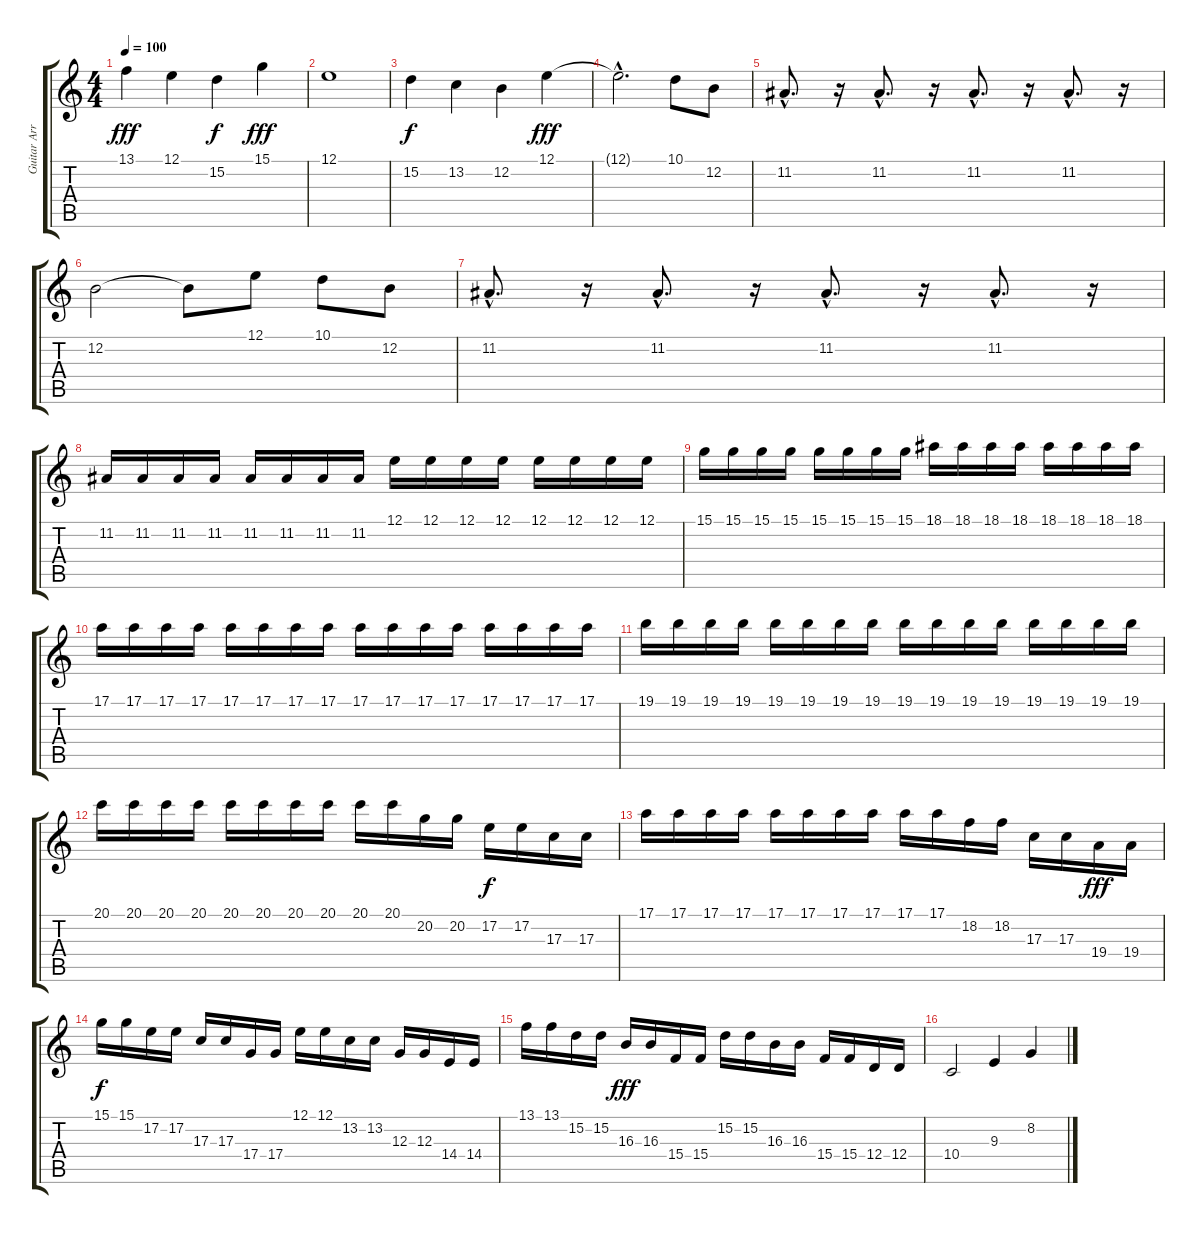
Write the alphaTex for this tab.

\track ("Guitar Arrangement" "Guitar Arr") {instrument violin}
\staff {score tabs}
\tuning (E4 B3 G3 D3 A2 E2) {hide}
\ts (4 4)
\tempo 100
\clef g2
\ks c
13.1.4{dy fff} 12.1.4 15.2.4{dy f} 15.1.4{dy fff} |
12.1.1 |
15.2.4{dy f} 13.2.4 12.2.4 12.1.4{dy fff} |
12.1{hac t}.2{d} 10.1.8 12.2.8 |
11.2{hac}.8{d} r.16 11.2{hac}.8{d} r.16 11.2{hac}.8{d} r.16 11.2{hac}.8{d} r.16 |
12.2.2 12.2{t}.8 12.1.8 10.1.8 12.2.8 |
11.2{hac}.8{d} r.16 11.2{hac}.8{d} r.16 11.2{hac}.8{d} r.16 11.2{hac}.8{d} r.16 |
11.2.16 11.2.16 11.2.16 11.2.16 11.2.16 11.2.16 11.2.16 11.2.16 12.1.16 12.1.16 12.1.16 12.1.16 12.1.16 12.1.16 12.1.16 12.1.16 |
15.1.16 15.1.16 15.1.16 15.1.16 15.1.16 15.1.16 15.1.16 15.1.16 18.1.16 18.1.16 18.1.16 18.1.16 18.1.16 18.1.16 18.1.16 18.1.16 |
17.1.16 17.1.16 17.1.16 17.1.16 17.1.16 17.1.16 17.1.16 17.1.16 17.1.16 17.1.16 17.1.16 17.1.16 17.1.16 17.1.16 17.1.16 17.1.16 |
19.1.16 19.1.16 19.1.16 19.1.16 19.1.16 19.1.16 19.1.16 19.1.16 19.1.16 19.1.16 19.1.16 19.1.16 19.1.16 19.1.16 19.1.16 19.1.16 |
20.1.16 20.1.16 20.1.16 20.1.16 20.1.16 20.1.16 20.1.16 20.1.16 20.1.16 20.1.16 20.2.16 20.2.16 17.2.16{dy f} 17.2.16 17.3.16 17.3.16 |
17.1.16 17.1.16 17.1.16 17.1.16 17.1.16 17.1.16 17.1.16 17.1.16 17.1.16 17.1.16 18.2.16 18.2.16 17.3.16 17.3.16 19.4.16{dy fff} 19.4.16 |
15.1.16{dy f} 15.1.16 17.2.16 17.2.16 17.3.16 17.3.16 17.4.16 17.4.16 12.1.16 12.1.16 13.2.16 13.2.16 12.3.16 12.3.16 14.4.16 14.4.16 |
13.1.16 13.1.16 15.2.16 15.2.16 16.3.16{dy fff} 16.3.16 15.4.16 15.4.16 15.2.16 15.2.16 16.3.16 16.3.16 15.4.16 15.4.16 12.4.16 12.4.16 |
10.4.2 9.3.4 8.2.4
